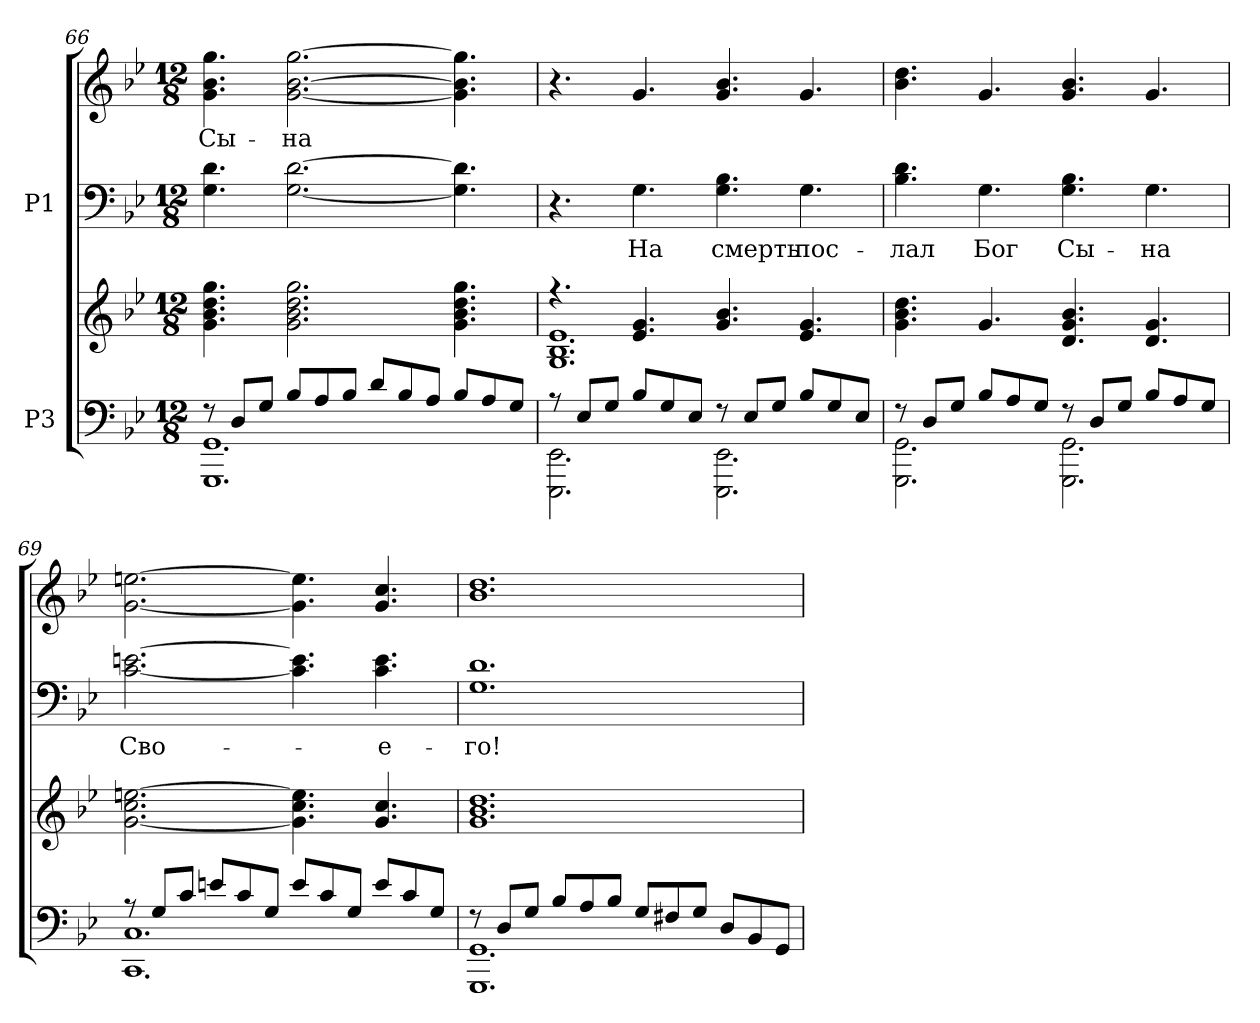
**kern	**kern	**kern	**text	**kern	**text
*part2	*part2	*part1	*part1	*part1	*part1
*staff4	*staff3	*staff2	*staff2	*staff1	*staff1
*I"P3	*	*I"P1	*	*	*
*clefF4	*clefG2	*clefF4	*	*clefG2	*
*k[b-e-]	*k[b-e-]	*k[b-e-]	*	*k[b-e-]	*
*g:	*g:	*g:	*	*g:	*
*M12/8	*M12/8	*M12/8	*	*M12/8	*
=66	=66	=66	=66	=66	=66
*^	*	*	*	*	*
!	!	!	!	!	!	!LO:LY:b:color=#000000
8r	1.GGGi 1.GGi	4.gi\ 4.b-i 4.ddi 4.ggi	4.Gi\ 4.di	.	4.gi\ 4.b-i 4.ggi	-Сы-
8Di/L	.	.	.	.	.	.
8Gi/J	.	.	.	.	.	.
!	!	!	!	!	!	!LO:LY:b:color=#000000
8B-i/L	.	2.gi\ 2.b-i 2.ddi 2.ggi	[<2.Gi\ [>2.di	.	[<2.gi\ [>2.b-i [>2.ggi	-на
8Ai/	.	.	.	.	.	.
8B-i/J	.	.	.	.	.	.
8di/L	.	.	.	.	.	.
8B-i/	.	.	.	.	.	.
8Ai/J	.	.	.	.	.	.
8B-i/L	.	4.gi\ 4.b-i 4.ddi 4.ggi	4.Gi\] 4.di]	.	4.gi\] 4.b-i] 4.ggi]	.
8Ai/	.	.	.	.	.	.
8Gi/J	.	.	.	.	.	.
=67	=67	=67	=67	=67	=67	=67
*	*	*^	*	*	*	*
8r	2.EEE-i\ 2.EE-i	4.r	1.Gi 1.B-i 1.e-i	4.r	.	4.r	.
8E-i/L	.	.	.	.	.	.	.
8Gi/J	.	.	.	.	.	.	.
!	!	!	!	!	!LO:LY:a:color=#000000	!	!
8B-i/L	.	4.e-i/ 4.gi	.	4.Gi\	На	4.gi/	.
8Gi/	.	.	.	.	.	.	.
8E-i/J	.	.	.	.	.	.	.
!	!	!	!	!	!LO:LY:a:color=#000000	!	!
8r	2.EEE-i\ 2.EE-i	4.gi/ 4.b-i	.	4.Gi\ 4.B-i	смерть	4.gi/ 4.b-i	.
8E-i/L	.	.	.	.	.	.	.
8Gi/J	.	.	.	.	.	.	.
!	!	!	!	!	!LO:LY:a:color=#000000	!	!
8B-i/L	.	4.e-i/ 4.gi	.	4.Gi\	пос-	4.gi/	.
8Gi/	.	.	.	.	.	.	.
8E-i/J	.	.	.	.	.	.	.
*	*	*v	*v	*	*	*	*
!!LO:LB:g=z
=68	=68	=68	=68	=68	=68	=68
!	!	!	!	!LO:LY:a:color=#000000	!	!
8r	2.GGGi\ 2.GGi	4.gi\ 4.b-i 4.ddi	4.B-i\ 4.di	-лал	4.b-i\ 4.ddi	.
8Di/L	.	.	.	.	.	.
8Gi/J	.	.	.	.	.	.
!	!	!	!	!LO:LY:a:color=#000000	!	!
8B-i/L	.	4.gi/	4.Gi\	Бог	4.gi/	.
8Ai/	.	.	.	.	.	.
8Gi/J	.	.	.	.	.	.
!	!	!	!	!LO:LY:a:color=#000000	!	!
8r	2.GGGi\ 2.GGi	4.di/ 4.gi 4.b-i	4.Gi\ 4.B-i	Сы-	4.gi/ 4.b-i	.
8Di/L	.	.	.	.	.	.
8Gi/J	.	.	.	.	.	.
!	!	!	!	!LO:LY:a:color=#000000	!	!
8B-i/L	.	4.di/ 4.gi	4.Gi\	-на	4.gi/	.
8Ai/	.	.	.	.	.	.
8Gi/J	.	.	.	.	.	.
=69	=69	=69	=69	=69	=69	=69
!	!	!	!	!LO:LY:a:color=#000000	!	!
8r	1.CCi 1.Ci	[<2.gi\ 2.cci [>2.eeni	[<2.ci\ [>2.eni	Сво-	[<2.gi\ [>2.eeni	.
8Gi/L	.	.	.	.	.	.
8ci/J	.	.	.	.	.	.
8eni/L	.	.	.	.	.	.
8ci/	.	.	.	.	.	.
8Gi/J	.	.	.	.	.	.
8ei/L	.	4.gi\] 4.cci 4.eei]	4.ci\] 4.ei]	.	4.gi\] 4.eei]	.
8ci/	.	.	.	.	.	.
8Gi/J	.	.	.	.	.	.
!	!	!	!	!LO:LY:a:color=#000000	!	!
8ei/L	.	4.gi/ 4.cci	4.ci\ 4.ei	-е-	4.gi/ 4.cci	.
8ci/	.	.	.	.	.	.
8Gi/J	.	.	.	.	.	.
=70	=70	=70	=70	=70	=70	=70
!	!	!	!	!LO:LY:a:color=#000000	!	!
8r	1.GGGi 1.GGi	1.gi 1.b-i 1.ddi	1.Gi 1.di	-го!	1.b-i 1.ddi	.
8Di/L	.	.	.	.	.	.
8Gi/J	.	.	.	.	.	.
8B-i/L	.	.	.	.	.	.
8Ai/	.	.	.	.	.	.
8B-i/J	.	.	.	.	.	.
8Gi/L	.	.	.	.	.	.
8F#Xi/	.	.	.	.	.	.
8Gi/J	.	.	.	.	.	.
8Di/L	.	.	.	.	.	.
8BB-i/	.	.	.	.	.	.
8GGi/J	.	.	.	.	.	.
*v	*v	*	*	*	*	*
=	=	=	=	=	=
*-	*-	*-	*-	*-	*-
